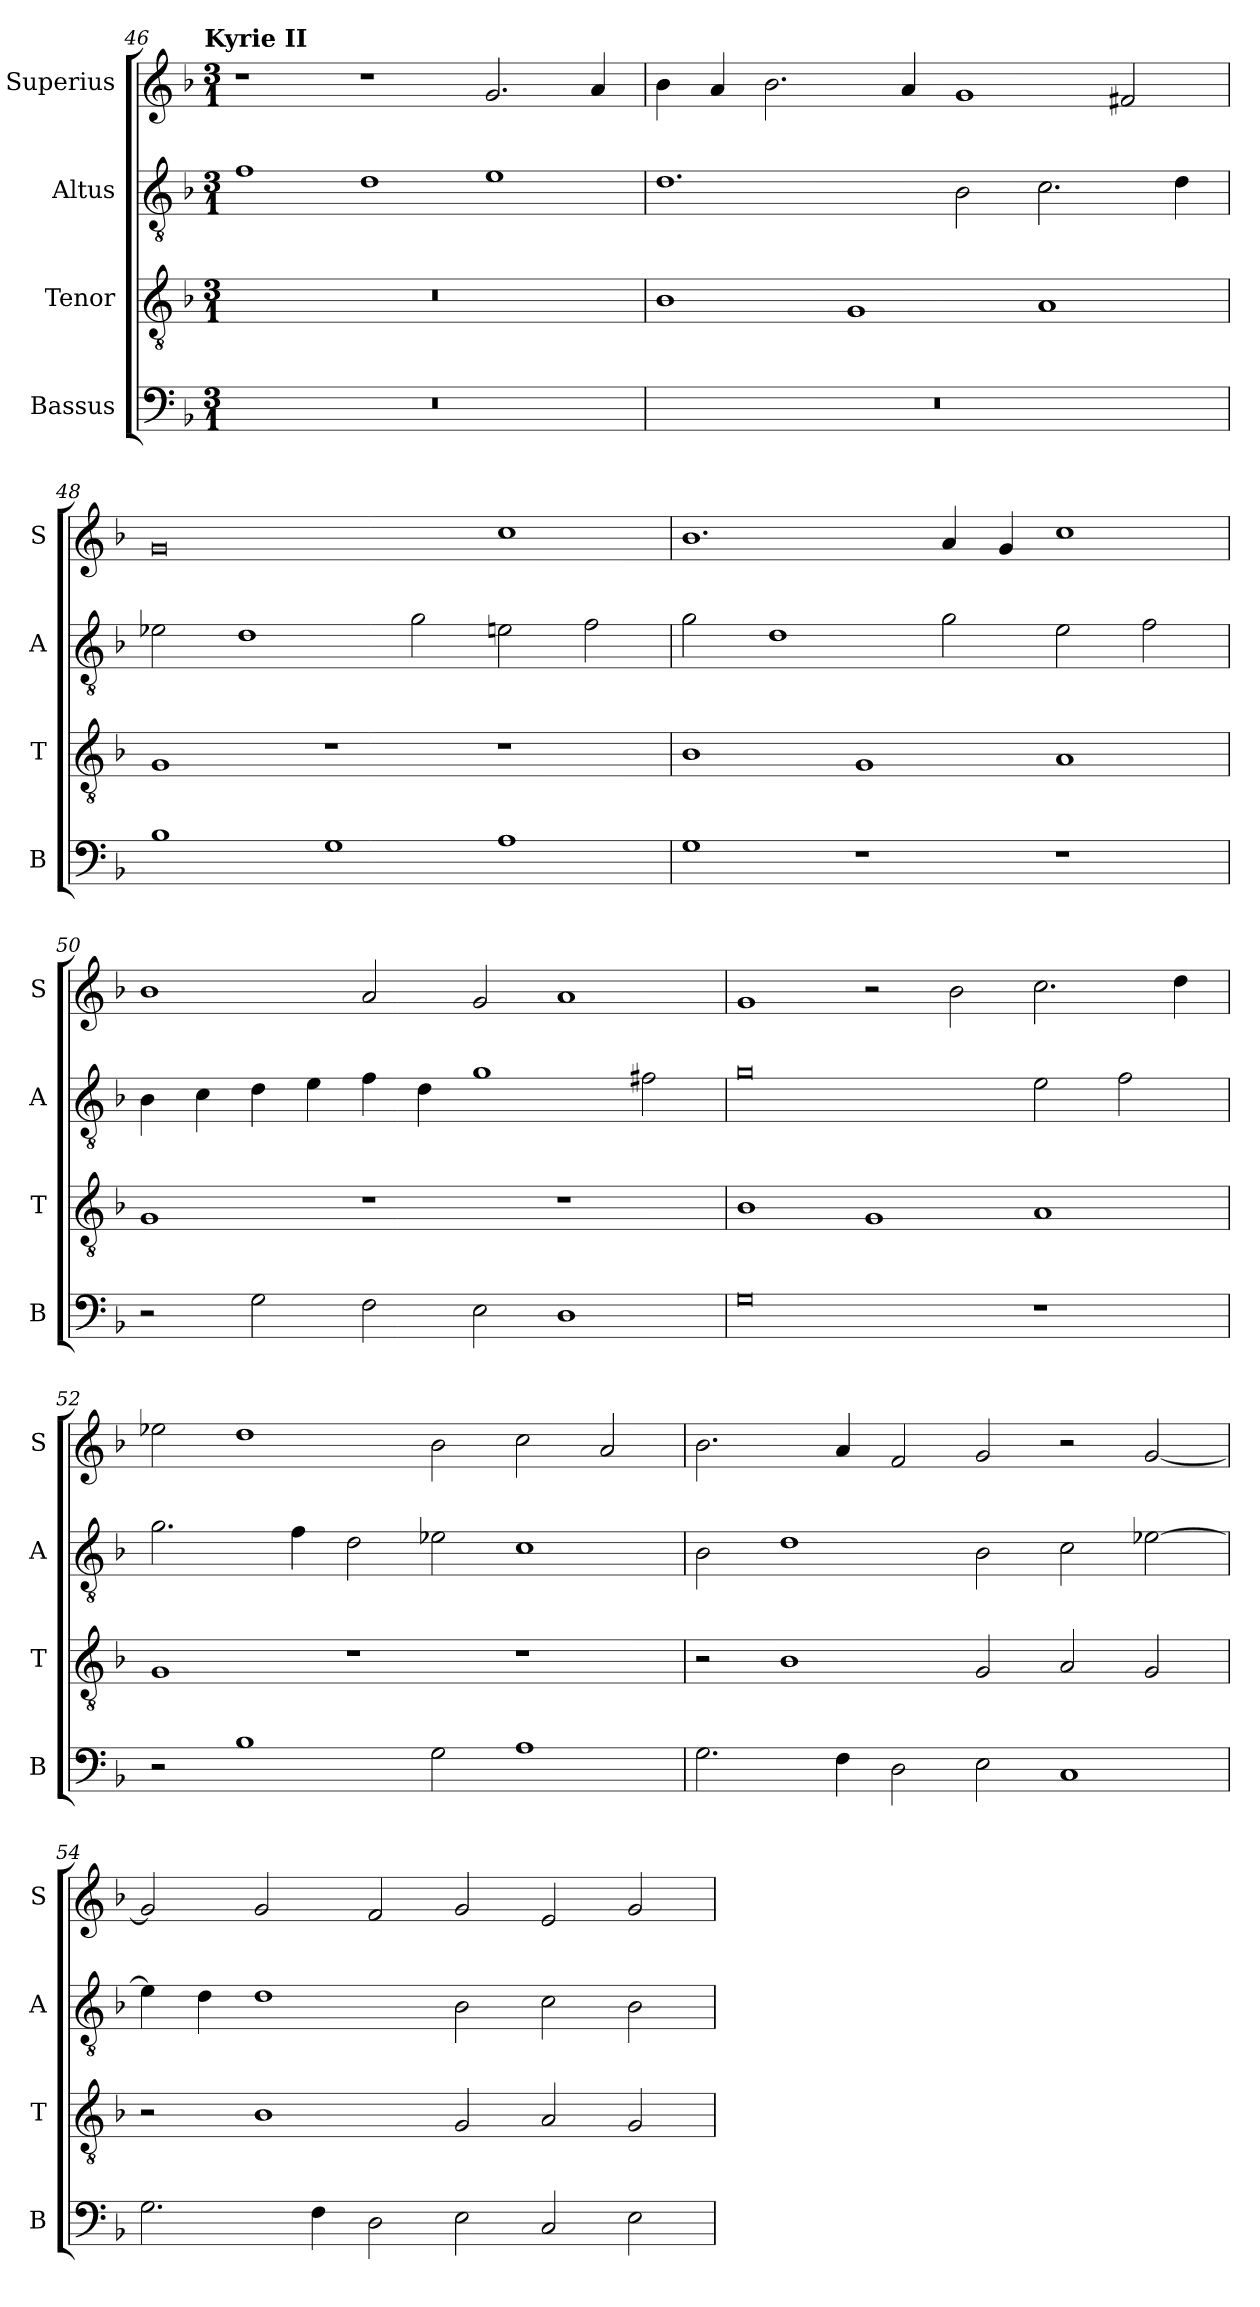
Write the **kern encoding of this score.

**kern	**kern	**kern	**kern
*part4	*part3	*part2	*part1
*staff4	*staff3	*staff2	*staff1
*I"Bassus	*I"Tenor	*I"Altus	*I"Superius
*I'B	*I'T	*I'A	*I'S
!!LO:LB:g=z
*clefF4	*clefGv2	*clefGv2	*clefG2
*k[b-]	*k[b-]	*k[b-]	*k[b-]
!!LO:TX:omd:t=Kyrie II
*M3/1	*M3/1	*M3/1	*M3/1
=46	=46	=46	=46
0.r	0.r	1f	1r
.	.	1d	1r
.	.	1e	2.g/
.	.	.	4a/
=47	=47	=47	=47
0.r	1B-	1.d	4b-\
.	.	.	4a/
.	.	.	2.b-\
.	1G	.	.
.	.	.	4a/
.	.	2B-\	1g
.	1A	2.c\	.
.	.	.	2f#X/
.	.	4d\	.
=48	=48	=48	=48
1B-	1G	2e-X\	0g
.	.	1d	.
1G	1r	.	.
.	.	2g\	.
1A	1r	2en\	1cc
.	.	2f\	.
=49	=49	=49	=49
1G	1B-	2g\	1.b-
.	.	1d	.
1r	1G	.	.
.	.	2g\	4a/
.	.	.	4g/
1r	1A	2e\	1cc
.	.	2f\	.
=50	=50	=50	=50
2r	1G	4B-\	1b-
.	.	4c\	.
2G\	.	4d\	.
.	.	4e\	.
2F\	1r	4f\	2a/
.	.	4d\	.
2E\	.	1g	2g/
1D	1r	.	1a
.	.	2f#X\	.
=51	=51	=51	=51
0G	1B-	0g	1g
.	1G	.	2r
.	.	.	2b-\
1r	1A	2e\	2.cc\
.	.	2f\	.
.	.	.	4dd\
=52	=52	=52	=52
2r	1G	2.g\	2ee-X\
1B-	.	.	1dd
.	.	4f\	.
.	1r	2d\	.
2G\	.	2e-X\	2b-\
1A	1r	1c	2cc\
.	.	.	2a/
=53	=53	=53	=53
2.G\	2r	2B-\	2.b-\
.	1B-	1d	.
4F\	.	.	4a/
2D\	.	.	2f/
2E\	2G/	2B-\	2g/
1C	2A/	2c\	2r
.	2G/	[2e-X\	[2g/
=54	=54	=54	=54
2.G\	2r	4e-\]	2g/]
.	.	4d\	.
.	1B-	1d	2g/
4F\	.	.	.
2D\	.	.	2f/
2E\	2G/	2B-\	2g/
2C/	2A/	2c\	2e/
2E\	2G/	2B-\	2g/
=	=	=	=
*-	*-	*-	*-
